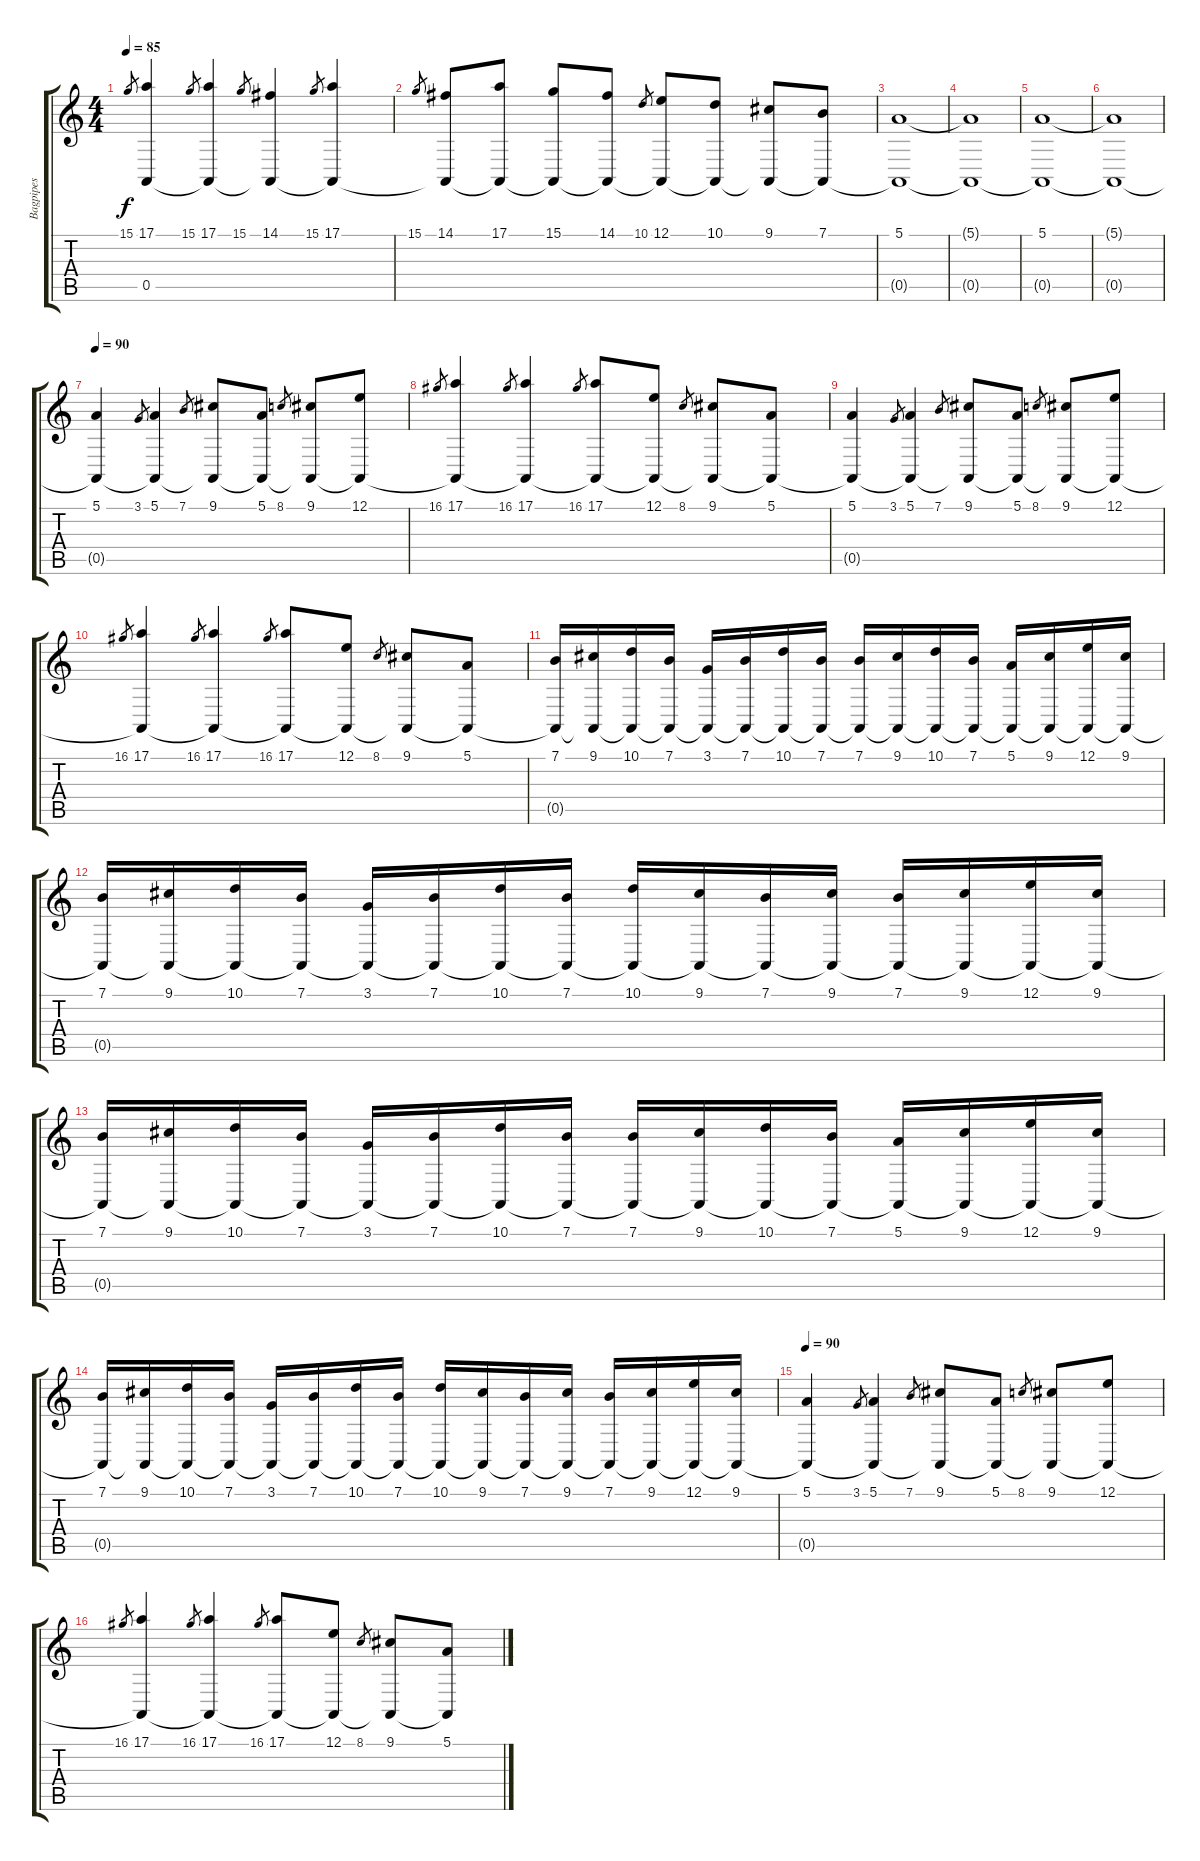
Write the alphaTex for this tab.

\track ("Bagpipes" "Bagpipes") {instrument bagpipe}
\staff {score tabs}
\tuning (E4 B3 G3 D3 A2 E2) {hide}
\ts (4 4)
\tempo 85
\clef g2
\ks c
15.1.8{gr dy f} (17.1 0.5{t}).4 15.1.8{gr} (17.1 0.5{t}).4 15.1.8{gr} (14.1 0.5{t}).4 15.1.8{gr} (17.1 0.5{t}).4 |
15.1.8{gr} (14.1 0.5{t}).8 (17.1 0.5{t}).8 (15.1 0.5{t}).8 (14.1 0.5{t}).8 10.1.8{gr} (12.1 0.5{t}).8 (10.1 0.5{t}).8 (9.1 0.5{t}).8 (7.1 0.5{t}).8 |
(5.1 0.5{t}).1 |
(5.1{t} 0.5{t}).1 |
(5.1 0.5{t}).1 |
(5.1{t} 0.5{t}).1 |
\tempo 90
(5.1 0.5{t}).4 3.1.8{gr} (5.1 0.5{t}).4 7.1.8{gr} (9.1 0.5{t}).8 (5.1 0.5{t}).8 8.1.8{gr} (9.1 0.5{t}).8 (12.1 0.5{t}).8 |
16.1.8{gr} (17.1 0.5{t}).4 16.1.8{gr} (17.1 0.5{t}).4 16.1.8{gr} (17.1 0.5{t}).8 (12.1 0.5{t}).8 8.1.8{gr} (9.1 0.5{t}).8 (5.1 0.5{t}).8 |
(5.1 0.5{t}).4 3.1.8{gr} (5.1 0.5{t}).4 7.1.8{gr} (9.1 0.5{t}).8 (5.1 0.5{t}).8 8.1.8{gr} (9.1 0.5{t}).8 (12.1 0.5{t}).8 |
16.1.8{gr} (17.1 0.5{t}).4 16.1.8{gr} (17.1 0.5{t}).4 16.1.8{gr} (17.1 0.5{t}).8 (12.1 0.5{t}).8 8.1.8{gr} (9.1 0.5{t}).8 (5.1 0.5{t}).8 |
(7.1 0.5{t}).16 (9.1 0.5{t}).16 (10.1 0.5{t}).16 (7.1 0.5{t}).16 (3.1 0.5{t}).16 (7.1 0.5{t}).16 (10.1 0.5{t}).16 (7.1 0.5{t}).16 (7.1 0.5{t}).16 (9.1 0.5{t}).16 (10.1 0.5{t}).16 (7.1 0.5{t}).16 (5.1 0.5{t}).16 (9.1 0.5{t}).16 (12.1 0.5{t}).16 (9.1 0.5{t}).16 |
(7.1 0.5{t}).16 (9.1 0.5{t}).16 (10.1 0.5{t}).16 (7.1 0.5{t}).16 (3.1 0.5{t}).16 (7.1 0.5{t}).16 (10.1 0.5{t}).16 (7.1 0.5{t}).16 (10.1 0.5{t}).16 (9.1 0.5{t}).16 (7.1 0.5{t}).16 (9.1 0.5{t}).16 (7.1 0.5{t}).16 (9.1 0.5{t}).16 (12.1 0.5{t}).16 (9.1 0.5{t}).16 |
(7.1 0.5{t}).16 (9.1 0.5{t}).16 (10.1 0.5{t}).16 (7.1 0.5{t}).16 (3.1 0.5{t}).16 (7.1 0.5{t}).16 (10.1 0.5{t}).16 (7.1 0.5{t}).16 (7.1 0.5{t}).16 (9.1 0.5{t}).16 (10.1 0.5{t}).16 (7.1 0.5{t}).16 (5.1 0.5{t}).16 (9.1 0.5{t}).16 (12.1 0.5{t}).16 (9.1 0.5{t}).16 |
(7.1 0.5{t}).16 (9.1 0.5{t}).16 (10.1 0.5{t}).16 (7.1 0.5{t}).16 (3.1 0.5{t}).16 (7.1 0.5{t}).16 (10.1 0.5{t}).16 (7.1 0.5{t}).16 (10.1 0.5{t}).16 (9.1 0.5{t}).16 (7.1 0.5{t}).16 (9.1 0.5{t}).16 (7.1 0.5{t}).16 (9.1 0.5{t}).16 (12.1 0.5{t}).16 (9.1 0.5{t}).16 |
\tempo 90
(5.1 0.5{t}).4 3.1.8{gr} (5.1 0.5{t}).4 7.1.8{gr} (9.1 0.5{t}).8 (5.1 0.5{t}).8 8.1.8{gr} (9.1 0.5{t}).8 (12.1 0.5{t}).8 |
16.1.8{gr} (17.1 0.5{t}).4 16.1.8{gr} (17.1 0.5{t}).4 16.1.8{gr} (17.1 0.5{t}).8 (12.1 0.5{t}).8 8.1.8{gr} (9.1 0.5{t}).8 (5.1 0.5{t}).8
